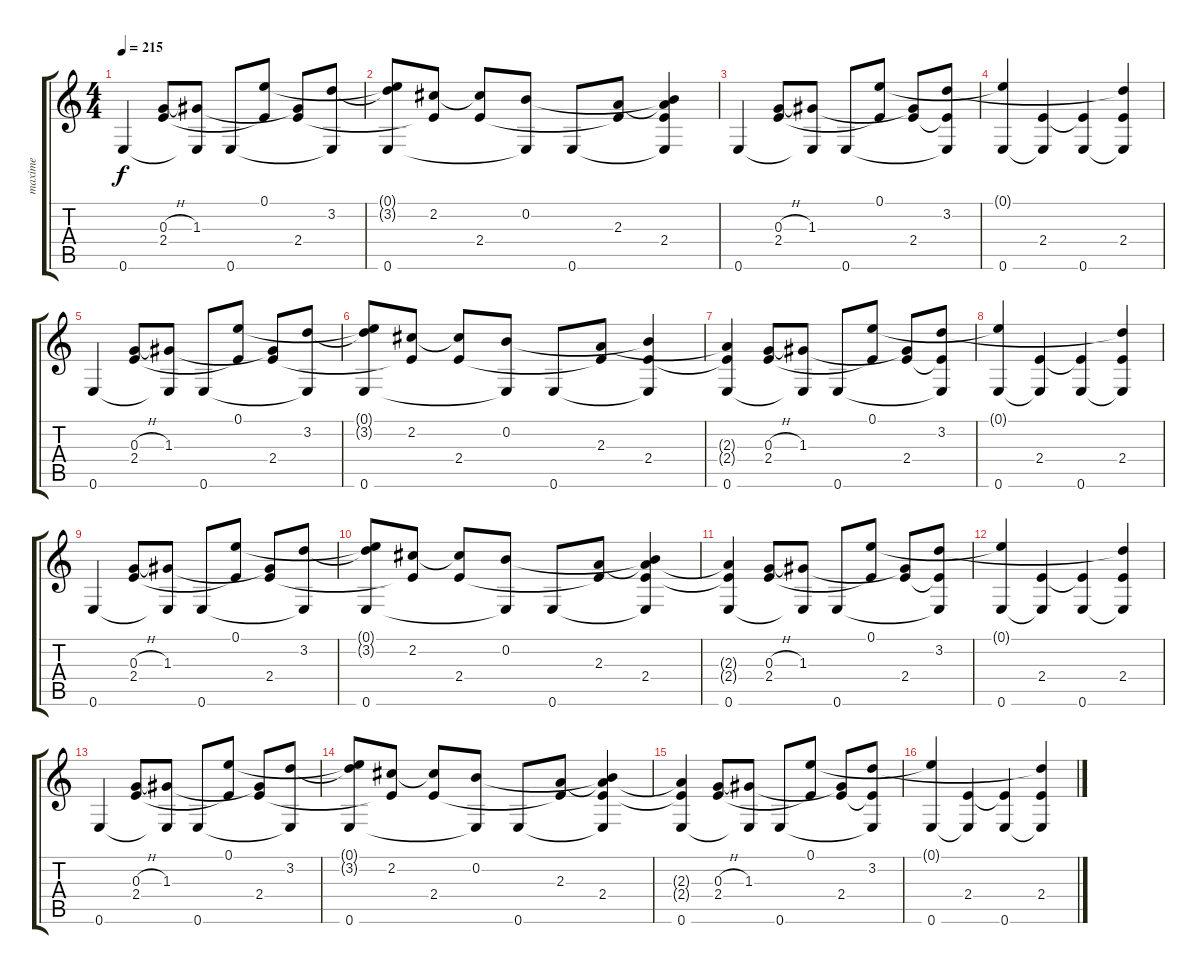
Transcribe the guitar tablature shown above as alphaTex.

\track ("maxime" "maxime") {instrument acousticguitarnylon}
\staff {score tabs}
\tuning (E4 B3 G3 D3 A2 E2) {hide}
\ts (4 4)
\tempo 215
\clef g2
\ks c
0.6.4{dy f instrument acousticguitarnylon} (0.3{h} 2.4).8 (1.3 0.6{t}).8 0.6.8 (0.1 2.4{t}).8 (1.3{t} 2.4).8 (3.2 0.6{t}).8 |
(0.1{t} 3.2{t} 0.6).8 (2.2 2.4{t}).8 (2.2{t} 2.4).8 (0.2 0.6{t}).8 0.6.8 (2.3 2.4{t}).8 (0.2{t} 2.3{t} 2.4 0.6{t}).4 |
0.6.4 (0.3{h} 2.4).8 (1.3 0.6{t}).8 0.6.8 (0.1 2.4{t}).8 (1.3{t} 2.4).8 (3.2 2.4{t} 0.6{t}).8 |
(0.1{t} 0.6).4 (2.4 0.6{t}).4 (2.4{t} 0.6).4 (3.2{t} 2.4 0.6{t}).4 |
0.6.4 (0.3{h} 2.4).8 (1.3 0.6{t}).8 0.6.8 (0.1 2.4{t}).8 (1.3{t} 2.4).8 (3.2 0.6{t}).8 |
(0.1{t} 3.2{t} 0.6).8 (2.2 2.4{t}).8 (2.2{t} 2.4).8 (0.2 0.6{t}).8 0.6.8 (2.3 2.4{t}).8 (0.2{t} 2.4 0.6{t}).4 |
(2.3{t} 2.4{t} 0.6).4 (0.3{h} 2.4).8 (1.3 0.6{t}).8 0.6.8 (0.1 2.4{t}).8 (1.3{t} 2.4).8 (3.2 2.4{t} 0.6{t}).8 |
(0.1{t} 0.6).4 (2.4 0.6{t}).4 (2.4{t} 0.6).4 (3.2{t} 2.4 0.6{t}).4 |
0.6.4 (0.3{h} 2.4).8 (1.3 0.6{t}).8 0.6.8 (0.1 2.4{t}).8 (1.3{t} 2.4).8 (3.2 0.6{t}).8 |
(0.1{t} 3.2{t} 0.6).8 (2.2 2.4{t}).8 (2.2{t} 2.4).8 (0.2 0.6{t}).8 0.6.8 (2.3 2.4{t}).8 (0.2{t} 2.3{t} 2.4 0.6{t}).4 |
(2.3{t} 2.4{t} 0.6).4 (0.3{h} 2.4).8 (1.3 0.6{t}).8 0.6.8 (0.1 2.4{t}).8 (1.3{t} 2.4).8 (3.2 2.4{t} 0.6{t}).8 |
(0.1{t} 0.6).4 (2.4 0.6{t}).4 (2.4{t} 0.6).4 (3.2{t} 2.4 0.6{t}).4 |
0.6.4 (0.3{h} 2.4).8 (1.3 0.6{t}).8 0.6.8 (0.1 2.4{t}).8 (1.3{t} 2.4).8 (3.2 0.6{t}).8 |
(0.1{t} 3.2{t} 0.6).8 (2.2 2.4{t}).8 (2.2{t} 2.4).8 (0.2 0.6{t}).8 0.6.8 (2.3 2.4{t}).8 (0.2{t} 2.3{t} 2.4 0.6{t}).4 |
(2.3{t} 2.4{t} 0.6).4 (0.3{h} 2.4).8 (1.3 0.6{t}).8 0.6.8 (0.1 2.4{t}).8 (1.3{t} 2.4).8 (3.2 2.4{t} 0.6{t}).8 |
(0.1{t} 0.6).4 (2.4 0.6{t}).4 (2.4{t} 0.6).4 (3.2{t} 2.4 0.6{t}).4
